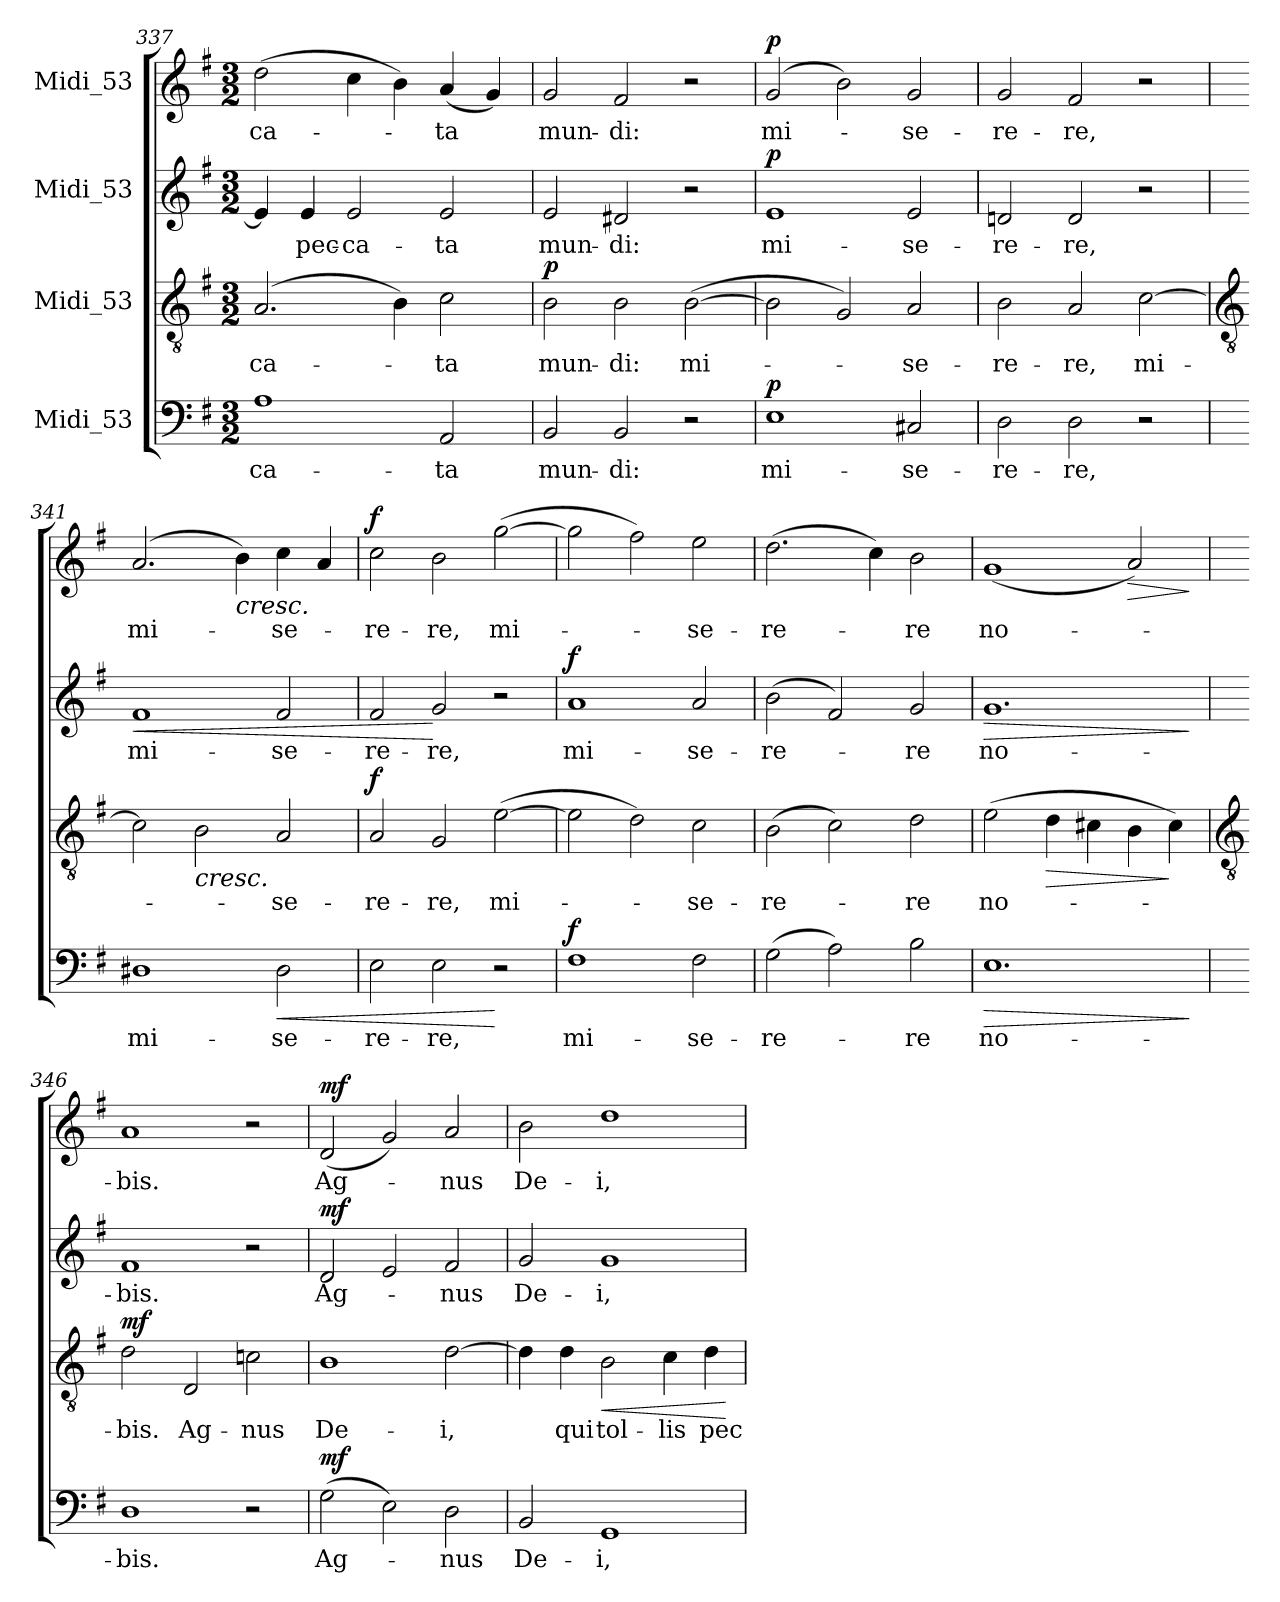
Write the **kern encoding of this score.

**kern	**text	**dynam	**kern	**text	**dynam	**kern	**text	**dynam	**kern	**text	**dynam
*part4	*part4	*part4	*part3	*part3	*part3	*part2	*part2	*part2	*part1	*part1	*part1
*staff4	*staff4	*staff4	*staff3	*staff3	*staff3	*staff2	*staff2	*staff2	*staff1	*staff1	*staff1
*I"Midi_53	*	*	*I"Midi_53	*	*	*I"Midi_53	*	*	*I"Midi_53	*	*
!!LO:LB:g=z
*clefF4	*	*	*clefGv2	*	*	*clefG2	*	*	*clefG2	*	*
*k[f#]	*	*	*k[f#]	*	*	*k[f#]	*	*	*k[f#]	*	*
*G:	*	*	*G:	*	*	*G:	*	*	*G:	*	*
*M3/2	*	*	*M3/2	*	*	*M3/2	*	*	*M3/2	*	*
=337	=337	=337	=337	=337	=337	=337	=337	=337	=337	=337	=337
!	!LO:LY:b	!	!	!LO:LY:b	!	!	!	!	!	!LO:LY:b	!
1A	-ca-	.	(<2.A/	-ca-	.	4e/]	.	.	(>2dd\	-ca-	.
!	!	!	!	!	!	!	!LO:LY:b	!	!	!	!
.	.	.	.	.	.	4e/	pec-	.	.	.	.
!	!	!	!	!	!	!	!LO:LY:b	!	!	!	!
.	.	.	.	.	.	2e/	-ca-	.	4cc\	.	.
.	.	.	4B\)	.	.	.	.	.	4b\)	.	.
!	!LO:LY:b	!	!	!LO:LY:b	!	!	!LO:LY:b	!	!	!LO:LY:b	!
2AA/	-ta	.	2c\	-ta	.	2e/	-ta	.	(<4a/	-ta	.
.	.	.	.	.	.	.	.	.	4g/)	.	.
=338	=338	=338	=338	=338	=338	=338	=338	=338	=338	=338	=338
!	!LO:LY:b	!	!	!LO:LY:b	!LO:DY:a	!	!LO:LY:b	!	!	!LO:LY:b	!
2BB/	mun-	.	2B\	mun-	p	2e/	mun-	.	2g/	mun-	.
!	!LO:LY:b	!	!	!LO:LY:b	!	!	!LO:LY:b	!	!	!LO:LY:b	!
2BB/	-di:	.	2B\	-di:	.	2d#X/	-di:	.	2f#/	-di:	.
!	!	!	!	!LO:LY:b	!	!	!	!	!	!	!
2r	.	.	(>[2B\	mi-	.	2r	.	.	2r	.	.
=339	=339	=339	=339	=339	=339	=339	=339	=339	=339	=339	=339
!	!LO:LY:b	!LO:DY:a	!	!	!	!	!LO:LY:b	!LO:DY:a	!	!LO:LY:b	!LO:DY:a
1E	mi-	p	2B\]	.	.	1e	mi-	p	(<2g/	mi-	p
.	.	.	2G/)	.	.	.	.	.	2b\)	.	.
!	!LO:LY:b	!	!	!LO:LY:b	!	!	!LO:LY:b	!	!	!LO:LY:b	!
2C#X/	-se-	.	2A/	-se-	.	2e/	-se-	.	2g/	-se-	.
=340	=340	=340	=340	=340	=340	=340	=340	=340	=340	=340	=340
!	!LO:LY:b	!	!	!LO:LY:b	!	!	!LO:LY:b	!	!	!LO:LY:b	!
2D\	-re-	.	2B\	-re-	.	2dn/	-re-	.	2g/	-re-	.
!	!LO:LY:b	!	!	!LO:LY:b	!	!	!LO:LY:b	!	!	!LO:LY:b	!
2D\	-re,	.	2A/	-re,	.	2d/	-re,	.	2f#/	-re,	.
!	!	!	!	!LO:LY:b	!	!	!	!	!	!	!
2r	.	.	[2c\	mi-	.	2r	.	.	2r	.	.
!!LO:LB:g=z
=341	=341	=341	=341	=341	=341	=341	=341	=341	=341	=341	=341
*	*	*	*clefGv2	*	*	*	*	*	*	*	*
!	!LO:LY:b	!	!	!	!	!	!LO:LY:b	!LO:HP:b	!	!LO:LY:b	!
1D#X	mi-	.	2c\]	.	.	1f#	mi-	<	(<2.a/	mi-	.
!	!	!	!	!	!LO:HP:b	!	!	!	!	!	!
.	.	.	2B\	.	<	.	.	.	.	.	.
!	!	!	!	!	!	!	!	!	!	!	!LO:HP:b
.	.	.	.	.	.	.	.	.	4b\)	.	<
!	!LO:LY:b	!LO:HP:b	!	!LO:LY:b	!	!	!LO:LY:b	!	!	!LO:LY:b	!
2D#\	-se-	<	2A/	-se-	.	2f#/	-se-	.	4cc\	-se-	.
.	.	.	.	.	.	.	.	.	4a/	.	.
=342	=342	=342	=342	=342	=342	=342	=342	=342	=342	=342	=342
!	!LO:LY:b	!	!	!LO:LY:b	!LO:DY:a	!	!LO:LY:b	!	!	!LO:LY:b	!LO:DY:a
2E\	-re-	.	2A/	-re-	f	2f#/	-re-	.	2cc\	-re-	f
!	!LO:LY:b	!	!	!LO:LY:b	!	!	!LO:LY:b	!	!	!LO:LY:b	!
2E\	-re,	.	2G/	-re,	[	2g/	-re,	[	2b\	-re,	[
!	!	!	!	!LO:LY:b	!	!	!	!	!	!LO:LY:b	!
2r	.	[	(>[2e\	mi-	.	2r	.	.	(>[2gg\	mi-	.
=343	=343	=343	=343	=343	=343	=343	=343	=343	=343	=343	=343
!	!LO:LY:b	!LO:DY:a	!	!	!	!	!LO:LY:b	!LO:DY:a	!	!	!
1F#	mi-	f	2e\]	.	.	1a	mi-	f	2gg\]	.	.
.	.	.	2d\)	.	.	.	.	.	2ff#\)	.	.
!	!LO:LY:b	!	!	!LO:LY:b	!	!	!LO:LY:b	!	!	!LO:LY:b	!
2F#\	-se-	.	2c\	-se-	.	2a/	-se-	.	2ee\	-se-	.
=344	=344	=344	=344	=344	=344	=344	=344	=344	=344	=344	=344
!	!LO:LY:b	!	!	!LO:LY:b	!	!	!LO:LY:b	!	!	!LO:LY:b	!
(>2G\	-re-	.	(>2B\	-re-	.	(<2b\	-re-	.	(>2.dd\	-re-	.
2A\)	.	.	2c\)	.	.	2f#/)	.	.	.	.	.
.	.	.	.	.	.	.	.	.	4cc\)	.	.
!	!LO:LY:b	!	!	!LO:LY:b	!	!	!LO:LY:b	!	!	!LO:LY:b	!
2B\	-re	.	2d\	-re	.	2g/	-re	.	2b\	-re	.
=345	=345	=345	=345	=345	=345	=345	=345	=345	=345	=345	=345
!	!LO:LY:b	!LO:HP:b	!	!LO:LY:b	!	!	!LO:LY:b	!LO:HP:b	!	!LO:LY:b	!
1.E	no-	>	(>2e\	no-	.	1.g	no-	>	(<1g	no-	.
!	!	!	!	!	!LO:HP:b	!	!	!	!	!	!
.	.	.	4d\	.	>	.	.	.	.	.	.
.	.	.	4c#X\	.	.	.	.	.	.	.	.
!	!	!	!	!	!	!	!	!	!	!	!LO:HP:b
.	.	.	4B\	.	.	.	.	.	2a/)	.	>
.	.	.	4c#\)	.	]	.	.	.	.	.	.
.	.	]	.	.	.	.	.	]	.	.	]
!!LO:LB:g=z
=346	=346	=346	=346	=346	=346	=346	=346	=346	=346	=346	=346
*	*	*	*clefGv2	*	*	*	*	*	*	*	*
!	!LO:LY:b	!	!	!LO:LY:b	!LO:DY:a	!	!LO:LY:b	!	!	!LO:LY:b	!
1D	-bis.	.	2d\	-bis.	mf	1f#	-bis.	.	1a	-bis.	.
!	!	!	!	!LO:LY:b	!	!	!	!	!	!	!
.	.	.	2D/	Ag-	.	.	.	.	.	.	.
!	!	!	!	!LO:LY:b	!	!	!	!	!	!	!
2r	.	.	2cn\	-nus	.	2r	.	.	2r	.	.
=347	=347	=347	=347	=347	=347	=347	=347	=347	=347	=347	=347
!	!LO:LY:b	!LO:DY:a	!	!LO:LY:b	!	!	!LO:LY:b	!LO:DY:a	!	!LO:LY:b	!LO:DY:a
(>2G\	Ag-	mf	1B	De-	.	2d/	Ag-	mf	(<2d/	Ag-	mf
2E\)	.	.	.	.	.	2e/	.	.	2g/)	.	.
!	!LO:LY:b	!	!	!LO:LY:b	!	!	!LO:LY:b	!	!	!LO:LY:b	!
2D\	-nus	.	[2d\	-i,	.	2f#/	-nus	.	2a/	-nus	.
=348	=348	=348	=348	=348	=348	=348	=348	=348	=348	=348	=348
!	!LO:LY:b	!	!	!	!	!	!LO:LY:b	!	!	!LO:LY:b	!
2BB/	De-	.	4d\]	.	.	2g/	De-	.	2b\	De-	.
!	!	!	!	!LO:LY:b	!	!	!	!	!	!	!
.	.	.	4d\	qui	.	.	.	.	.	.	.
!	!LO:LY:b	!	!	!LO:LY:b	!LO:HP:b	!	!LO:LY:b	!	!	!LO:LY:b	!
1GG	-i,	.	2B\	tol-	<	1g	-i,	.	1dd	-i,	.
!	!	!	!	!LO:LY:b	!	!	!	!	!	!	!
.	.	.	4c\	-lis	.	.	.	.	.	.	.
!	!	!	!	!LO:LY:b	!	!	!	!	!	!	!
.	.	.	4d\	pec-	.	.	.	.	.	.	.
.	.	.	.	.	[	.	.	.	.	.	.
=	=	=	=	=	=	=	=	=	=	=	=
*-	*-	*-	*-	*-	*-	*-	*-	*-	*-	*-	*-
